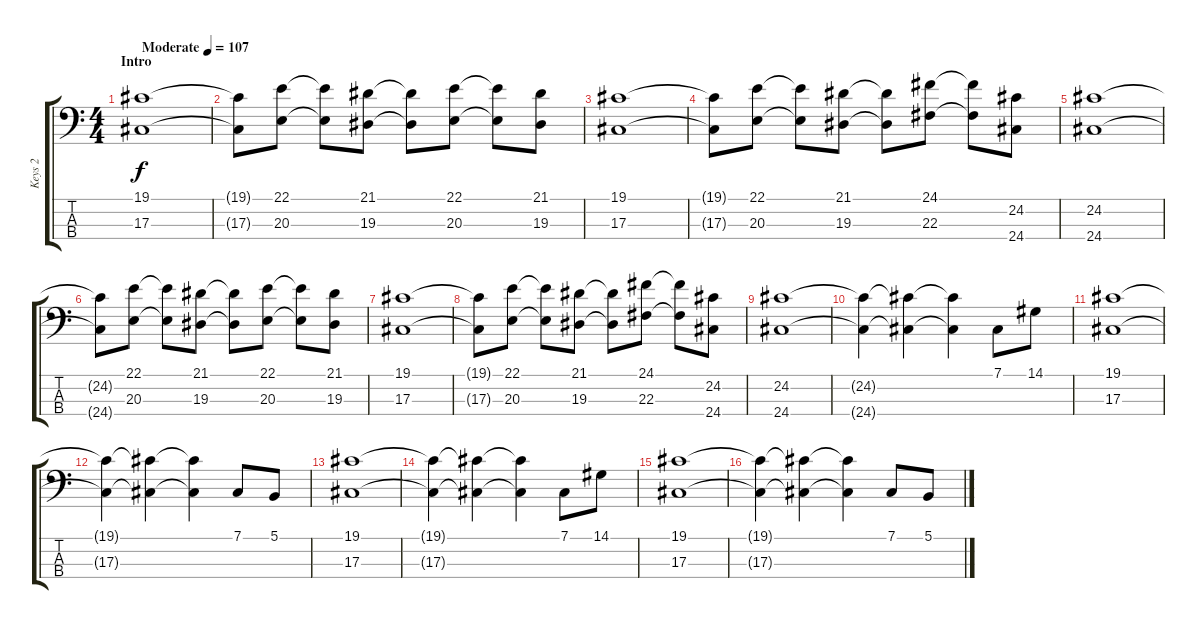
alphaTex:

\track ("Keys 2" "Keys 2") {instrument rockorgan}
\staff {score tabs}
\tuning (Gb2 Db2 Ab1 Db1) {hide}
\ts (4 4)
\section ("" "Intro")
\tempo (107 "Moderate")
\clef f4
\ks c
(19.1 17.3).1{dy f instrument rockorgan} |
(19.1{t} 17.3{t}).8 (22.1 20.3).8 (22.1{t} 20.3{t}).8 (21.1 19.3).8 (21.1{t} 19.3{t}).8 (22.1 20.3).8 (22.1{t} 20.3{t}).8 (21.1 19.3).8 |
(19.1 17.3).1 |
(19.1{t} 17.3{t}).8 (22.1 20.3).8 (22.1{t} 20.3{t}).8 (21.1 19.3).8 (21.1{t} 19.3{t}).8 (24.1 22.3).8 (24.1{t} 22.3{t}).8 (24.2 24.4).8 |
(24.2 24.4).1 |
(24.2{t} 24.4{t}).8 (22.1 20.3).8 (22.1{t} 20.3{t}).8 (21.1 19.3).8 (21.1{t} 19.3{t}).8 (22.1 20.3).8 (22.1{t} 20.3{t}).8 (21.1 19.3).8 |
(19.1 17.3).1 |
(19.1{t} 17.3{t}).8 (22.1 20.3).8 (22.1{t} 20.3{t}).8 (21.1 19.3).8 (21.1{t} 19.3{t}).8 (24.1 22.3).8 (24.1{t} 22.3{t}).8 (24.2 24.4).8 |
(24.2 24.4).1 |
(24.2{t} 24.4{t}).4 (24.2{t} 24.4{t}).4 (24.2{t} 24.4{t}).4 7.1.8 14.1.8 |
(19.1 17.3).1 |
(19.1{t} 17.3{t}).4 (19.1{t} 17.3{t}).4 (19.1{t} 17.3{t}).4 7.1.8 5.1.8 |
(19.1 17.3).1 |
(19.1{t} 17.3{t}).4 (19.1{t} 17.3{t}).4 (19.1{t} 17.3{t}).4 7.1.8 14.1.8 |
(19.1 17.3).1 |
(19.1{t} 17.3{t}).4 (19.1{t} 17.3{t}).4 (19.1{t} 17.3{t}).4 7.1.8 5.1.8
